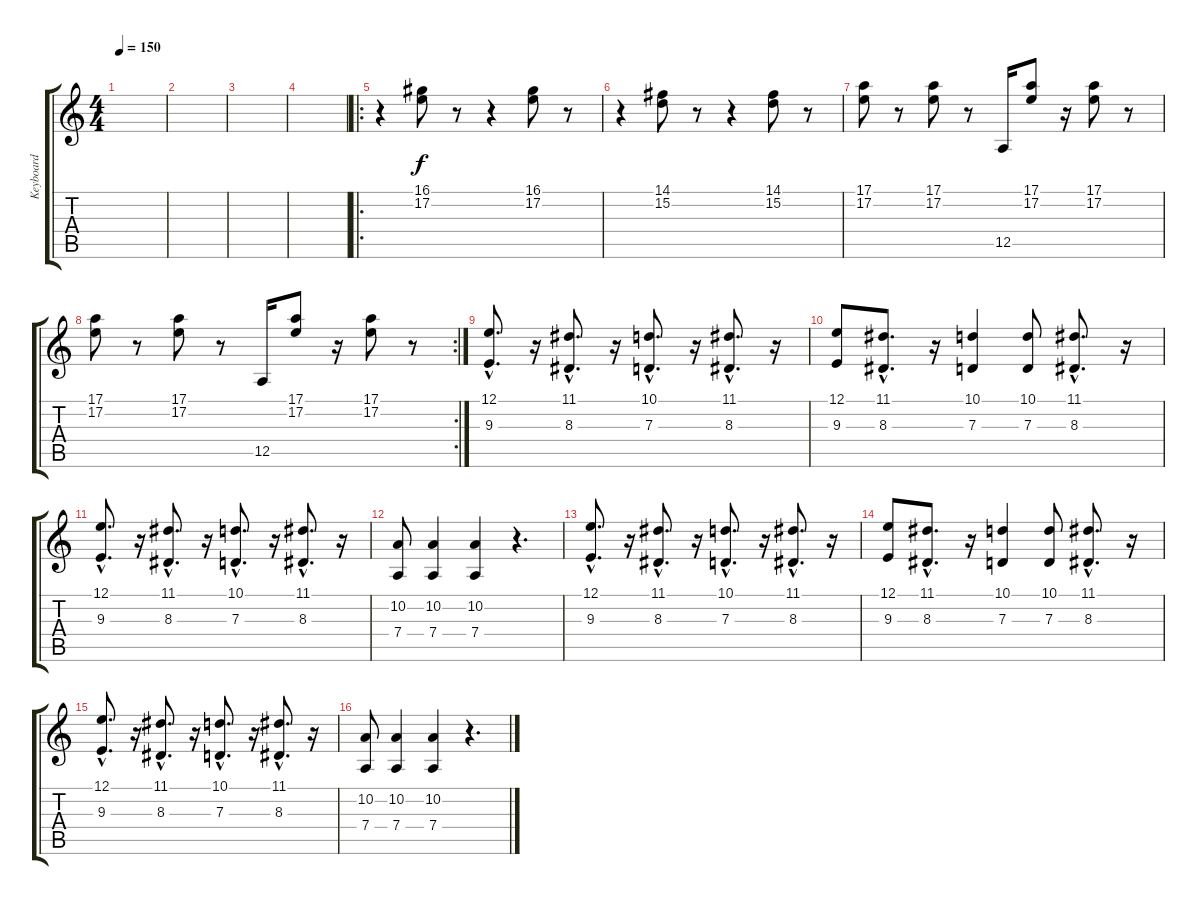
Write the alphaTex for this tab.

\track ("Keyboard" "Keyboard") {instrument churchorgan}
\staff {score tabs}
\tuning (E4 B3 G3 D3 A2 E2) {hide}
\ts (4 4)
\tempo 150
\clef g2
\ks c
|
|
|
|
\ro
r.4{volume 13} (16.1 17.2).8 r.8 r.4 (16.1 17.2).8 r.8 |
r.4 (14.1 15.2).8 r.8 r.4 (14.1 15.2).8 r.8 |
(17.1 17.2).8 r.8 (17.1 17.2).8{volume 7} r.8 12.5.16 (17.1 17.2).8 r.16 (17.1 17.2).8 r.8 |
\rc 2
(17.1 17.2).8{volume 7} r.8 (17.1 17.2).8 r.8 12.5.16 (17.1 17.2).8 r.16 (17.1 17.2).8 r.8 |
\section ("" " ")
(12.1{hac} 9.3{hac}).8{d volume 12} r.16 (11.1{hac} 8.3{hac}).8{d} r.16 (10.1{hac} 7.3{hac}).8{d} r.16 (11.1{hac} 8.3{hac}).8{d} r.16 |
(12.1 9.3).8 (11.1{hac} 8.3{hac}).8{d} r.16 (10.1 7.3).4 (10.1 7.3).8 (11.1{hac} 8.3{hac}).8{d} r.16 |
(12.1{hac} 9.3{hac}).8{d} r.16 (11.1{hac} 8.3{hac}).8{d} r.16 (10.1{hac} 7.3{hac}).8{d} r.16 (11.1{hac} 8.3{hac}).8{d} r.16 |
(10.2 7.4).8 (10.2 7.4).4 (10.2 7.4).4 r.4{d} |
(12.1{hac} 9.3{hac}).8{d volume 12} r.16 (11.1{hac} 8.3{hac}).8{d} r.16 (10.1{hac} 7.3{hac}).8{d} r.16 (11.1{hac} 8.3{hac}).8{d} r.16 |
(12.1 9.3).8 (11.1{hac} 8.3{hac}).8{d} r.16 (10.1 7.3).4 (10.1 7.3).8 (11.1{hac} 8.3{hac}).8{d} r.16 |
(12.1{hac} 9.3{hac}).8{d} r.16 (11.1{hac} 8.3{hac}).8{d} r.16 (10.1{hac} 7.3{hac}).8{d} r.16 (11.1{hac} 8.3{hac}).8{d} r.16 |
(10.2 7.4).8 (10.2 7.4).4 (10.2 7.4).4 r.4{d}
